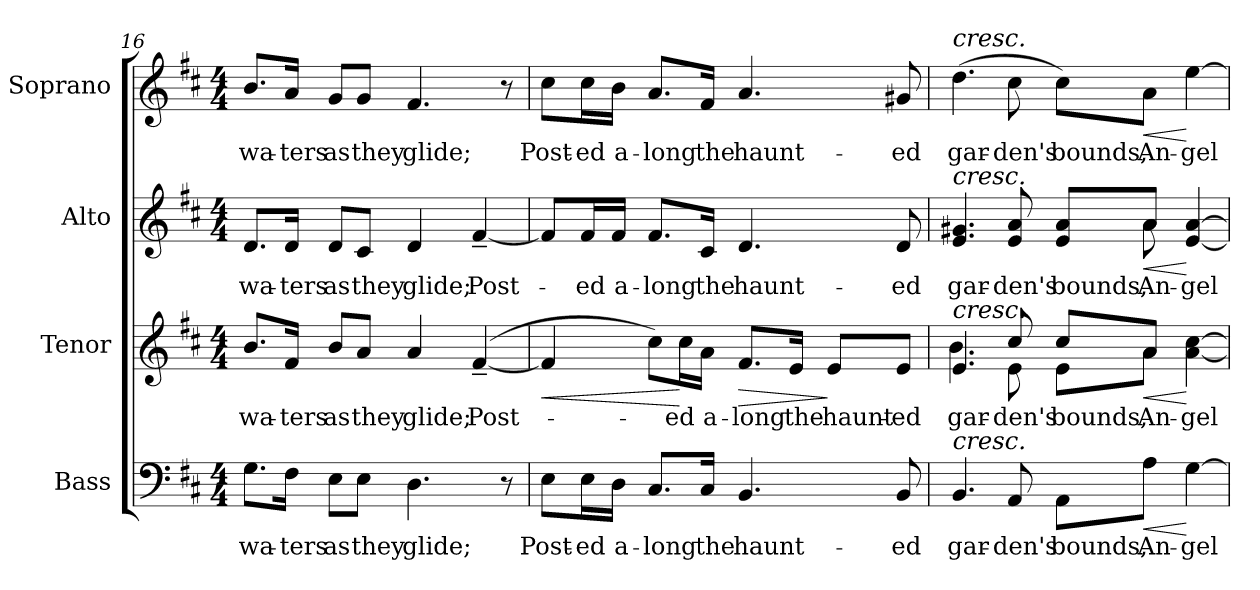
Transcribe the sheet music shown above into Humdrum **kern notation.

**kern	**text	**dynam	**kern	**text	**dynam	**kern	**text	**dynam	**kern	**text	**dynam
*part4	*part4	*part4	*part3	*part3	*part3	*part2	*part2	*part2	*part1	*part1	*part1
*staff4	*staff4	*staff4	*staff3	*staff3	*staff3	*staff2	*staff2	*staff2	*staff1	*staff1	*staff1
*I"Bass	*	*	*I"Tenor	*	*	*I"Alto	*	*	*I"Soprano	*	*
*clefF4	*	*	*clefG2	*	*	*clefG2	*	*	*clefG2	*	*
*	*	*	*ITrd7c12	*	*	*	*	*	*	*	*
*k[f#c#]	*	*	*k[f#c#]	*	*	*k[f#c#]	*	*	*k[f#c#]	*	*
*D:	*	*	*D:	*	*	*D:	*	*	*D:	*	*
*M4/4	*	*	*M4/4	*	*	*M4/4	*	*	*M4/4	*	*
=16	=16	=16	=16	=16	=16	=16	=16	=16	=16	=16	=16
!	!LO:LY:b:color=#000000	!	!	!	!	!	!	!	!	!	!
!	!	!	!	!LO:LY:b:color=#000000	!	!	!	!	!	!	!
!	!	!	!	!	!	!	!LO:LY:b:color=#000000	!	!	!	!
!	!	!	!	!	!	!	!	!	!	!LO:LY:b:color=#000000	!
8.Gi\L	wa-	.	8.Bi/L	wa-	.	8.di/L	wa-	.	8.bi/L	wa-	.
!	!LO:LY:b:color=#000000	!	!	!	!	!	!	!	!	!	!
!	!	!	!	!LO:LY:b:color=#000000	!	!	!	!	!	!	!
!	!	!	!	!	!	!	!LO:LY:b:color=#000000	!	!	!	!
!	!	!	!	!	!	!	!	!	!	!LO:LY:b:color=#000000	!
16F#i\Jk	-ters	.	16F#i/Jk	-ters	.	16di/Jk	-ters	.	16ai/Jk	-ters	.
!	!LO:LY:b:color=#000000	!	!	!	!	!	!	!	!	!	!
!	!	!	!	!LO:LY:b:color=#000000	!	!	!	!	!	!	!
!	!	!	!	!	!	!	!LO:LY:b:color=#000000	!	!	!	!
!	!	!	!	!	!	!	!	!	!	!LO:LY:b:color=#000000	!
8Ei\L	as	.	8Bi/L	as	.	8di/L	as	.	8gi/L	as	.
!	!LO:LY:b:color=#000000	!	!	!	!	!	!	!	!	!	!
!	!	!	!	!LO:LY:b:color=#000000	!	!	!	!	!	!	!
!	!	!	!	!	!	!	!LO:LY:b:color=#000000	!	!	!	!
!	!	!	!	!	!	!	!	!	!	!LO:LY:b:color=#000000	!
8Ei\J	they	.	8Ai/J	they	.	8c#i/J	they	.	8gi/J	they	.
!	!LO:LY:b:color=#000000	!	!	!	!	!	!	!	!	!	!
!	!	!	!	!LO:LY:b:color=#000000	!	!	!	!	!	!	!
!	!	!	!	!	!	!	!LO:LY:b:color=#000000	!	!	!	!
!	!	!	!	!	!	!	!	!	!	!LO:LY:b:color=#000000	!
4.Di\	glide;	.	4Ai/	glide;	.	4di/	glide;	.	4.f#i/	glide;	.
!	!	!	!	!LO:LY:b:color=#000000	!	!	!	!	!	!	!
!	!	!	!	!	!	!	!LO:LY:b:color=#000000	!	!	!	!
.	.	.	([4F#~i/	Post-	.	[4f#~i/	Post-	.	.	.	.
8r	.	.	.	.	.	.	.	.	8r	.	.
!!LO:LB:g=z
=17	=17	=17	=17	=17	=17	=17	=17	=17	=17	=17	=17
!	!LO:LY:b:color=#000000	!	!	!	!LO:HP:b	!	!	!	!	!	!
!	!	!	!	!	!	!	!	!	!	!LO:LY:b:color=#000000	!
8Ei\L	Post-	.	4F#i/]	.	<	8f#i/L]	.	.	8cc#i\L	Post-	.
!	!LO:LY:b:color=#000000	!	!	!	!	!	!	!	!	!	!
!	!	!	!	!	!	!	!LO:LY:b:color=#000000	!	!	!	!
!	!	!	!	!	!	!	!	!	!	!LO:LY:b:color=#000000	!
16Ei\L	-ed	.	.	.	.	16f#i/L	-ed	.	16cc#i\L	-ed	.
!	!LO:LY:b:color=#000000	!	!	!	!	!	!	!	!	!	!
!	!	!	!	!	!	!	!LO:LY:b:color=#000000	!	!	!	!
!	!	!	!	!	!	!	!	!	!	!LO:LY:b:color=#000000	!
16Di\JJ	a-	.	.	.	.	16f#i/JJ	a-	.	16bi\JJ	a-	.
!	!LO:LY:b:color=#000000	!	!	!	!	!	!	!	!	!	!
!	!	!	!	!	!	!	!LO:LY:b:color=#000000	!	!	!	!
!	!	!	!	!	!	!	!	!	!	!LO:LY:b:color=#000000	!
8.C#i/L	-long	.	8c#i\L)	.	.	8.f#i/L	-long	.	8.ai/L	-long	.
!	!	!	!	!LO:LY:b:color=#000000	!	!	!	!	!	!	!
.	.	.	16c#i\L	-ed	[	.	.	.	.	.	.
!	!LO:LY:b:color=#000000	!	!	!	!	!	!	!	!	!	!
!	!	!	!	!LO:LY:b:color=#000000	!	!	!	!	!	!	!
!	!	!	!	!	!	!	!LO:LY:b:color=#000000	!	!	!	!
!	!	!	!	!	!	!	!	!	!	!LO:LY:b:color=#000000	!
16C#i/Jk	the	.	16Ai\JJ	a-	.	16c#i/Jk	the	.	16f#i/Jk	the	.
!	!LO:LY:b:color=#000000	!	!	!	!	!	!	!	!	!	!
!	!	!	!	!LO:LY:b:color=#000000	!LO:HP:b	!	!	!	!	!	!
!	!	!	!	!	!	!	!LO:LY:b:color=#000000	!	!	!	!
!	!	!	!	!	!	!	!	!	!	!LO:LY:b:color=#000000	!
4.BBi/	haunt-	.	8.F#i/L	-long	>	4.di/	haunt-	.	4.ai/	haunt-	.
!	!	!	!	!LO:LY:b:color=#000000	!	!	!	!	!	!	!
.	.	.	16Ei/Jk	the	.	.	.	.	.	.	.
!	!	!	!	!LO:LY:b:color=#000000	!	!	!	!	!	!	!
.	.	.	8Ei/L	haunt-	]	.	.	.	.	.	.
!	!LO:LY:b:color=#000000	!	!	!	!	!	!	!	!	!	!
!	!	!	!	!LO:LY:b:color=#000000	!	!	!	!	!	!	!
!	!	!	!	!	!	!	!LO:LY:b:color=#000000	!	!	!	!
!	!	!	!	!	!	!	!	!	!	!LO:LY:b:color=#000000	!
8BBi/	-ed	.	8Ei/J	-ed	.	8di/	-ed	.	8g#Xi/	-ed	.
=18	=18	=18	=18	=18	=18	=18	=18	=18	=18	=18	=18
!	!LO:LY:b:color=#000000	!	!	!	!	!	!	!	!	!	!
!	!	!	!	!LO:LY:b:color=#000000	!	!	!	!	!	!	!
*	*	*	*^	*	*	*	*	*	*	*	*
!	!	!	!	!	!	!	!	!LO:LY:b:color=#000000	!	!	!	!
*	*	*	*	*	*	*	*^	*	*	*	*	*
!	!	!	!	!	!	!	!	!	!	!	!LO:TX:a:i:t=cresc.	!	!
!	!	!	!	!	!	!	!LO:TX:a:i:t=cresc.	!	!	!	!	!	!
!	!	!	!LO:TX:a:i:t=cresc.	!	!	!	!	!	!	!	!	!	!
!LO:TX:a:i:t=cresc.	!	!	!	!	!	!	!	!	!	!	!	!	!
!	!	!	!	!	!	!	!	!	!	!	!	!LO:LY:b:color=#000000	!
4.BBi/	gar-	.	4.Ei/	4.Bi\	gar-	.	4.ei/ 4.g#Xi	2ryy	gar-	.	(4.ddi\	gar-	.
!	!LO:LY:b:color=#000000	!	!	!	!	!	!	!	!	!	!	!	!
!	!	!	!	!	!LO:LY:b:color=#000000	!	!	!	!	!	!	!	!
!	!	!	!	!	!	!	!	!	!LO:LY:b:color=#000000	!	!	!	!
!	!	!	!	!	!	!	!	!	!	!	!	!LO:LY:b:color=#000000	!
8AAi/	-den's	.	8c#i/	8Ei\	den's	.	8ei/ 8ai	.	-den's	.	8cc#i\	-den's	.
!	!LO:LY:b:color=#000000	!	!	!	!	!	!	!	!	!	!	!	!
!	!	!	!	!	!LO:LY:b:color=#000000	!	!	!	!	!	!	!	!
!	!	!	!	!	!	!	!	!	!LO:LY:b:color=#000000	!	!	!	!
!	!	!	!	!	!	!	!	!	!	!	!	!LO:LY:b:color=#000000	!
8AAi\L	bounds,	.	8c#i/L	8Ei\L	bounds,	.	8ei/ 8ai/L	8ryy	bounds,	.	8cc#i\L)	bounds,	.
!	!LO:LY:b:color=#000000	!LO:HP:b	!	!	!	!	!	!	!	!	!	!	!
!	!	!	!	!	!LO:LY:b:color=#000000	!LO:HP:b	!	!	!	!	!	!	!
!	!	!	!	!	!	!	!	!	!LO:LY:b:color=#000000	!LO:HP:b	!	!	!
!	!	!	!	!	!	!	!	!	!	!	!	!LO:LY:b:color=#000000	!LO:HP:b
8Ai\J	An-	<	8Ai/J	8Ai\J	An-	<	8ai/J	8ai\	An-	<	8ai\J	An-	<
!	!LO:LY:b:color=#000000	!	!	!	!	!	!	!	!	!	!	!	!
!	!	!	!	!	!LO:LY:b:color=#000000	!	!	!	!	!	!	!	!
!	!	!	!	!	!	!	!	!	!LO:LY:b:color=#000000	!	!	!	!
!	!	!	!	!	!	!	!	!	!	!	!	!LO:LY:b:color=#000000	!
[4Gi\	-gel-	[	[4Ai\ [4c#i	4ryy	-gel-	[	[4ei/ [4ai	4ryy	-gel-	[	[4eei\	-gel-	[
*	*	*	*v	*v	*	*	*	*	*	*	*	*	*
*	*	*	*	*	*	*v	*v	*	*	*	*	*
=	=	=	=	=	=	=	=	=	=	=	=
*-	*-	*-	*-	*-	*-	*-	*-	*-	*-	*-	*-
